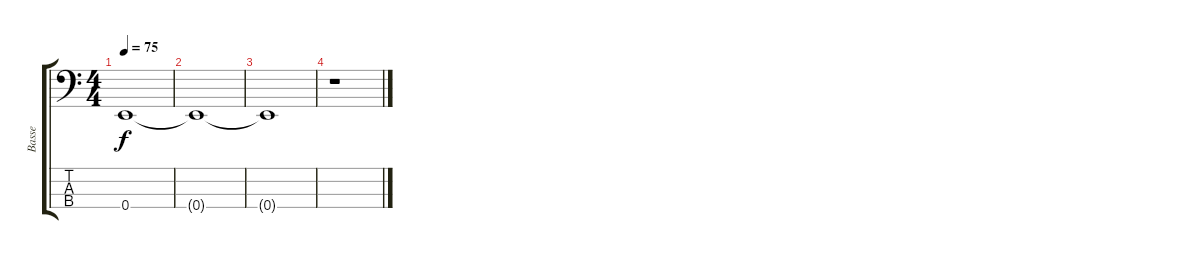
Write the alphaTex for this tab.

\track ("Basse" "Basse") {instrument electricbassfinger}
\staff {score tabs}
\tuning (G2 D2 A1 E1) {hide}
\ts (4 4)
\tempo 75
\clef f4
\ks c
0.4.1{dy f} |
0.4{t}.1 |
0.4{t}.1 |
r.1
